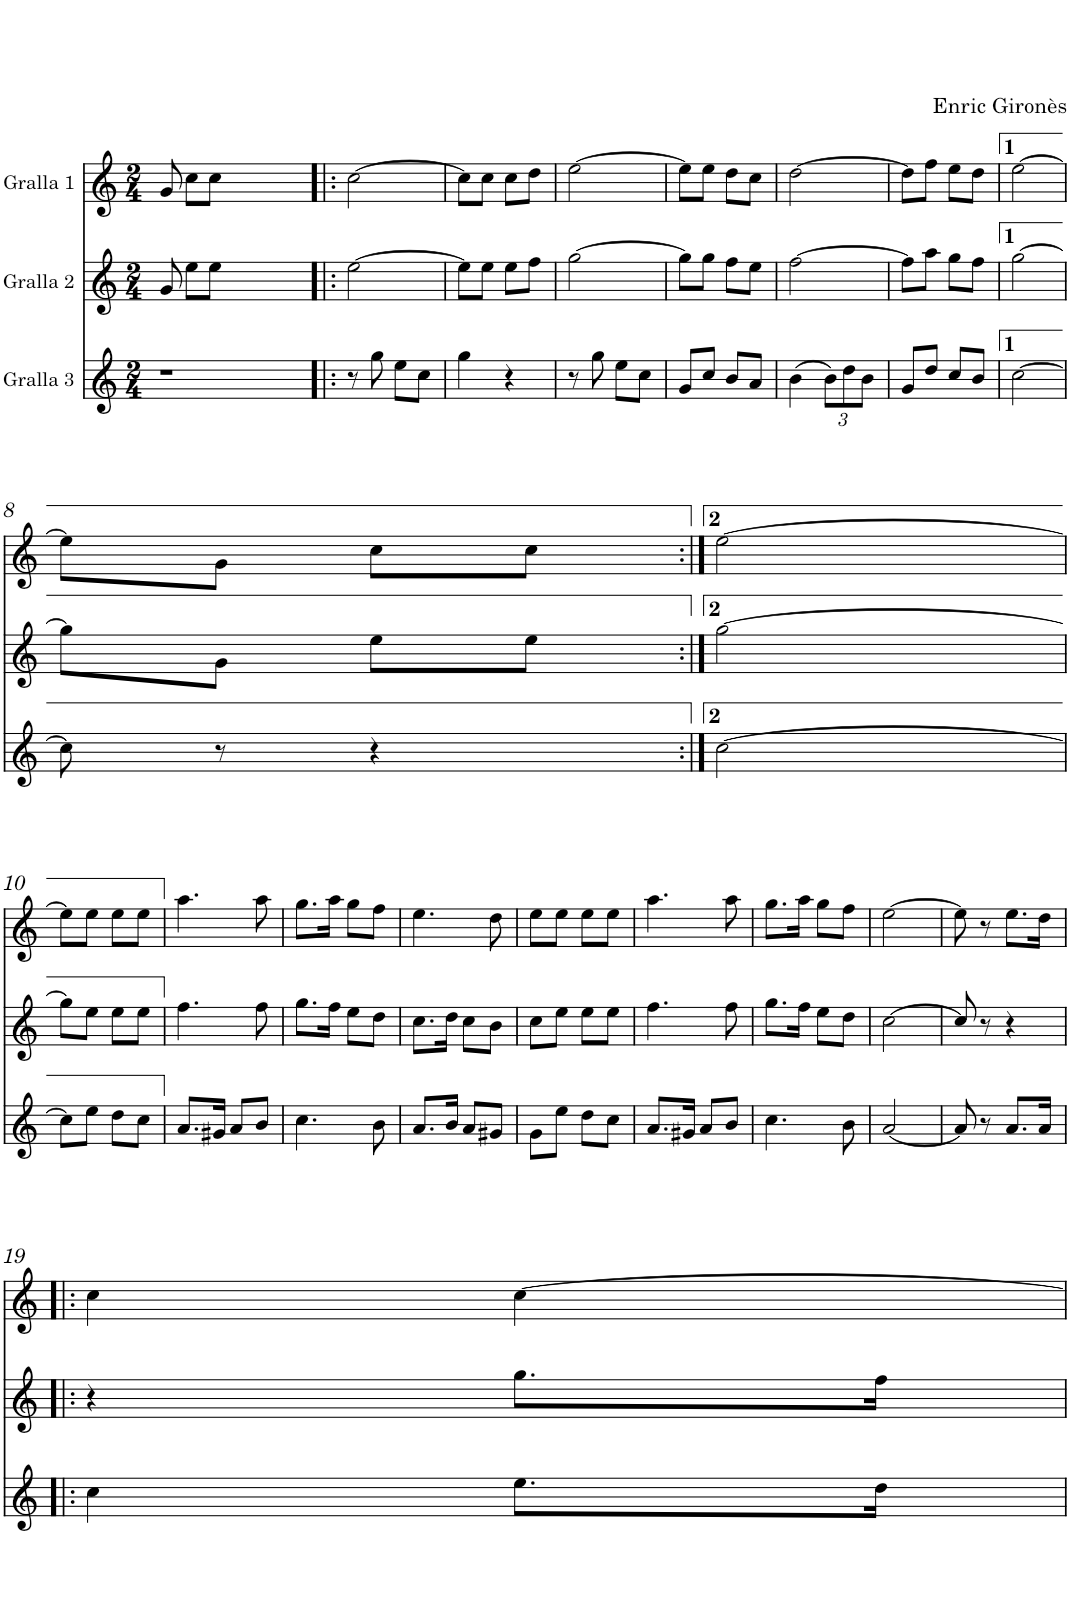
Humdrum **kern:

**kern	**kern	**kern
*part3	*part2	*part1
*staff3	*staff2	*staff1
*I"Gralla 3	*I"Gralla 2	*I"Gralla 1
*clefG2	*clefG2	*clefG2
*Trd8c14	*	*
*k[]	*k[]	*k[]
*M2/4	*M2/4	*M2/4
=	=	=
2r	8g/	8g/
.	8ee\L	8cc\L
.	8ee\J	8cc\J
.	8ryy	8ryy
2ryy	2ryy	2ryy
8ryy	8ryy	8ryy
=1!|:	=1!|:	=1!|:
8r	[2ee\	[2cc\
2r	.	.
.	2ryy	2ryy
8gg\	.	.
8ee\L	.	.
8cc\J	.	.
=2	=2	=2
4gg\	8ee\L]	8cc\L]
.	8ryy	8ryy
4r	8ee\J	8cc\J
.	8ee\L	8cc\L
8ryy	8ff\J	8dd\J
=3	=3	=3
8r	[2gg\	[2ee\
8gg\	.	.
8ee\L	.	.
8cc\J	.	.
=4	=4	=4
8g/L	8gg\L]	8ee\L]
8cc/J	8gg\J	8ee\J
8b/L	8ff\L	8dd\L
8a/J	8ee\J	8cc\J
=5	=5	=5
(>4b\	[2ff\	[2dd\
*Xbrackettup	*	*
12b\L)	.	.
12dd\	.	.
12b\J	.	.
=6	=6	=6
8g/L	8ff\L]	8dd\L]
8dd/J	8aa\J	8ff\J
8cc/L	8gg\L	8ee\L
8b/J	8ff\J	8dd\J
=7	=7	=7
[2cc\	[2gg\	[2ee\
!!LO:LB:g=z
=8	=8	=8
8cc\]	8gg\L]	8ee\L]
8r	8g\J	8g\J
4r	8ee\L	8cc\L
.	8ee\J	8cc\J
=9:|!	=9:|!	=9:|!
[2cc\	[2gg\	[2ee\
!!LO:LB:g=z
=10	=10	=10
8cc\L]	8gg\L]	8ee\L]
8ee\J	8ee\J	8ee\J
8dd\L	8ee\L	8ee\L
8cc\J	8ee\J	8ee\J
=11	=11	=11
8.a/L	4.ff\	4.aa\
16g#X/Jk	.	.
8a/L	.	.
8b/J	8ff\	8aa\
=12	=12	=12
4.cc\	8.gg\L	8.gg\L
.	16ff\Jk	16aa\Jk
.	8ee\L	8gg\L
8b\	8dd\J	8ff\J
=13	=13	=13
8.a/L	8.cc\L	4.ee\
16b/Jk	16dd\Jk	.
8a/L	8cc\L	.
8g#X/J	8b\J	8dd\
=14	=14	=14
8g\L	8cc\L	8ee\L
8ee\J	8ee\J	8ee\J
8dd\L	8ee\L	8ee\L
8cc\J	8ee\J	8ee\J
=15	=15	=15
8.a/L	4.ff\	4.aa\
16g#X/Jk	.	.
8a/L	.	.
8b/J	8ff\	8aa\
=16	=16	=16
4.cc\	8.gg\L	8.gg\L
.	16ff\Jk	16aa\Jk
.	8ee\L	8gg\L
8b\	8dd\J	8ff\J
=17	=17	=17
[2a/	[2cc\	[2ee\
=18	=18	=18
8a/]	8cc/]	8ee\]
8r	8r	8r
8.a/L	4r	8.ee\L
16a/Jk	.	16dd\Jk
!!LO:LB:g=z
=19!|:	=19!|:	=19!|:
4cc\	4r	4cc\
8.ee\L	8.gg\L	[4cc\
16dd\Jk	16ff\Jk	.
=	=	=
*-	*-	*-
